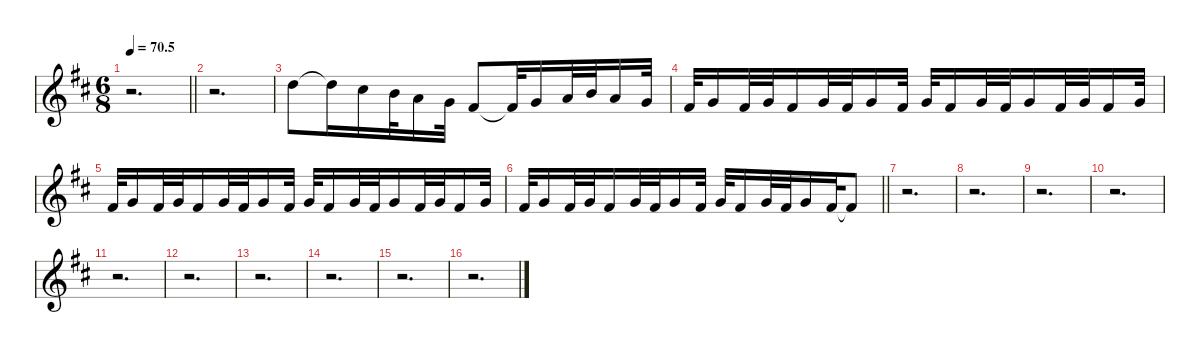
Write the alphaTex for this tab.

\defaultSystemsLayout 4
\hideDynamics
\bracketExtendMode groupsimilarinstruments
\singleTrackTrackNamePolicy hidden
\multiTrackTrackNamePolicy hidden
\firstSystemTrackNameMode fullname
\firstSystemTrackNameOrientation horizontal
\otherSystemsTrackNameOrientation horizontal
\track ("Violin" "vln.") {defaultSystemsLayout 8 instrument violin}
\staff {score}
\tuning (E5 A4 D4 G3)
\ts (6 8)
\tempo
70.5
\accidentals auto
\clef g2
\ottava regular
\simile none
\barLineRight lightlight
\ks bminor
r.2{d dy ff beam Down} |
r.2{d beam Down} |
5.2{acc forcenatural}.8{beam Down} 5.2{t acc forcenatural}.16{beam Down} 4.2{acc #}.16{beam Down} 9.3{acc forcenatural}.32{beam Down} 7.3{acc forcenatural}.16{beam Down} 5.3{acc forcenatural}.32{beam Down} 4.3{acc #}.8{beam Up} 4.3{t acc #}.32{beam Up} 5.3{acc forcenatural}.16{beam Up} 7.3{acc forcenatural}.32{beam Up} 9.3{acc forcenatural}.32{beam Up} 7.3{acc forcenatural}.16{beam Up} 5.3{acc forcenatural}.32{beam Up} |
4.3{acc #}.32{dy mf beam Up} 5.3{acc forcenatural}.16{beam Up} 4.3{acc #}.32{beam Up} 5.3{acc forcenatural}.32{beam Up} 4.3{acc #}.16{beam Up} 5.3{acc forcenatural}.32{beam Up} 4.3{acc #}.32{beam Up} 5.3{acc forcenatural}.16{beam Up} 4.3{acc #}.32{beam Up} 5.3{acc forcenatural}.32{dy f beam Up} 4.3{acc #}.16{beam Up} 5.3{acc forcenatural}.32{beam Up} 4.3{acc #}.32{beam Up} 5.3{acc forcenatural}.16{beam Up} 4.3{acc #}.32{beam Up} 5.3{acc forcenatural}.32{beam Up} 4.3{acc #}.16{beam Up} 5.3{acc forcenatural}.32{beam Up} |
4.3{acc #}.32{beam Up} 5.3{acc forcenatural}.16{beam Up} 4.3{acc #}.32{beam Up} 5.3{acc forcenatural}.32{dy ff beam Up} 4.3{acc #}.16{beam Up} 5.3{acc forcenatural}.32{beam Up} 4.3{acc #}.32{beam Up} 5.3{acc forcenatural}.16{beam Up} 4.3{acc #}.32{beam Up} 5.3{acc forcenatural}.32{beam Up} 4.3{acc #}.16{beam Up} 5.3{acc forcenatural}.32{beam Up} 4.3{acc #}.32{beam Up} 5.3{acc forcenatural}.16{beam Up} 4.3{acc #}.32{beam Up} 5.3{acc forcenatural}.32{dy fff beam Up} 4.3{acc #}.16{beam Up} 5.3{acc forcenatural}.32{beam Up} |
\barLineRight lightlight
4.3{acc #}.32{beam Up} 5.3{acc forcenatural}.16{beam Up} 4.3{acc #}.32{beam Up} 5.3{acc forcenatural}.32{beam Up} 4.3{acc #}.16{beam Up} 5.3{acc forcenatural}.32{beam Up} 4.3{acc #}.32{beam Up} 5.3{acc forcenatural}.16{beam Up} 4.3{acc #}.32{beam Up} 5.3{acc forcenatural}.32{beam Up} 4.3{acc #}.16{beam Up} 5.3{acc forcenatural}.32{beam Up} 4.3{acc #}.32{beam Up} 5.3{acc forcenatural}.16{beam Up} 4.3{acc #}.32{beam Up} 4.3{t acc #}.8{beam Up} |
r.2{d beam Down} |
r.2{d beam Down} |
r.2{d beam Down} |
r.2{d beam Down} |
r.2{d beam Down} |
r.2{d beam Down} |
r.2{d beam Down} |
r.2{d beam Down} |
r.2{d beam Down} |
r.2{d beam Down}
